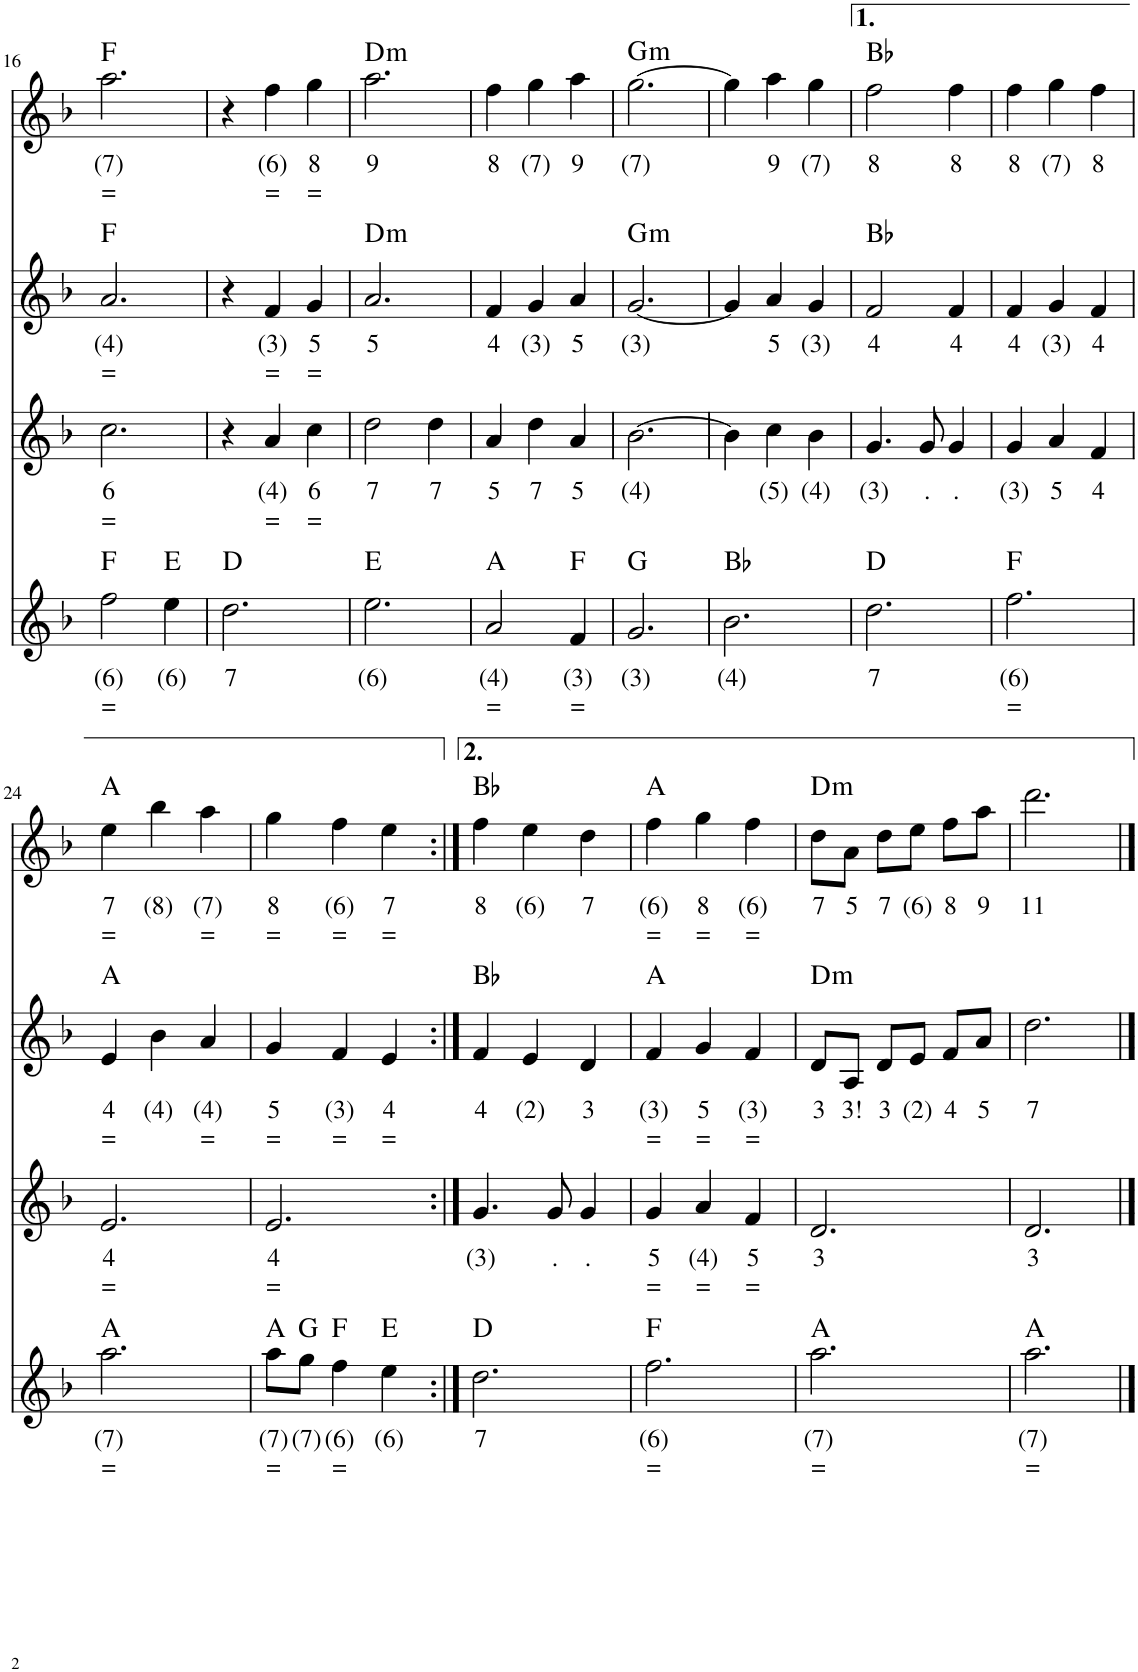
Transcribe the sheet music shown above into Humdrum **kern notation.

**kern	**text	**text	**kern	**text	**text	**kern	**text	**text	**kern	**text	**text	**harte
*part4	*part4	*part4	*part3	*part3	*part3	*part2	*part2	*part2	*part1	*part1	*part1	*part1
*staff4	*staff4	*staff4	*staff3	*staff3	*staff3	*staff2	*staff2	*staff2	*staff1	*staff1	*staff1	*
*I"Stem	*	*	*I"Stem	*	*	*I"Stem	*	*	*I"Stem	*	*	*
!!LO:PB:g=z
*clefG2	*	*	*clefG2	*	*	*clefG2	*	*	*clefG2	*	*	*
*k[b-]	*	*	*k[b-]	*	*	*k[b-]	*	*	*k[b-]	*	*	*
*M3/4	*	*	*M3/4	*	*	*M3/4	*	*	*M3/4	*	*	*
=16	=16	=16	=16	=16	=16	=16	=16	=16	=16	=16	=16	=16
!	!LO:LY:b	!LO:LY:b	!	!LO:LY:b	!LO:LY:b	!	!LO:LY:b	!LO:LY:b	!	!LO:LY:b	!LO:LY:b	!
2ff\	(6)	=	2.cc\	6	=	2.a/	(4)	=	2.aa\	(7)	=	F:maj
!	!LO:LY:b	!	!	!	!	!	!	!	!	!	!	!
4ee\	(6)	.	.	.	.	.	.	.	.	.	.	.
=17	=17	=17	=17	=17	=17	=17	=17	=17	=17	=17	=17	=17
!	!LO:LY:b	!	!	!	!	!	!	!	!	!	!	!
2.dd\	7	.	4r	.	.	4r	.	.	4r	.	.	.
!	!	!	!	!LO:LY:b	!LO:LY:b	!	!LO:LY:b	!LO:LY:b	!	!LO:LY:b	!LO:LY:b	!
.	.	.	4a/	(4)	=	4f/	(3)	=	4ff\	(6)	=	.
!	!	!	!	!LO:LY:b	!LO:LY:b	!	!LO:LY:b	!LO:LY:b	!	!LO:LY:b	!LO:LY:b	!
.	.	.	4cc\	6	=	4g/	5	=	4gg\	8	=	.
=18	=18	=18	=18	=18	=18	=18	=18	=18	=18	=18	=18	=18
!	!LO:LY:b	!	!	!LO:LY:b	!	!	!LO:LY:b	!	!	!LO:LY:b	!	!LO:H:kt=m
2.ee\	(6)	.	2dd\	7	.	2.a/	5	.	2.aa\	9	.	D:min
!	!	!	!	!LO:LY:b	!	!	!	!	!	!	!	!
.	.	.	4dd\	7	.	.	.	.	.	.	.	.
=19	=19	=19	=19	=19	=19	=19	=19	=19	=19	=19	=19	=19
!	!LO:LY:b	!LO:LY:b	!	!LO:LY:b	!	!	!LO:LY:b	!	!	!LO:LY:b	!	!
2a/	(4)	=	4a/	5	.	4f/	4	.	4ff\	8	.	.
!	!	!	!	!LO:LY:b	!	!	!LO:LY:b	!	!	!LO:LY:b	!	!
.	.	.	4dd\	7	.	4g/	(3)	.	4gg\	(7)	.	.
!	!LO:LY:b	!LO:LY:b	!	!LO:LY:b	!	!	!LO:LY:b	!	!	!LO:LY:b	!	!
4f/	(3)	=	4a/	5	.	4a/	5	.	4aa\	9	.	.
=20	=20	=20	=20	=20	=20	=20	=20	=20	=20	=20	=20	=20
!	!LO:LY:b	!	!	!LO:LY:b	!	!	!LO:LY:b	!	!	!LO:LY:b	!	!LO:H:kt=m
2.g/	(3)	.	[2.b-\	(4)	.	[2.g/	(3)	.	[2.gg\	(7)	.	G:min
=21	=21	=21	=21	=21	=21	=21	=21	=21	=21	=21	=21	=21
!	!LO:LY:b	!	!	!	!	!	!	!	!	!	!	!
2.b-\	(4)	.	4b-\]	.	.	4g/]	.	.	4gg\]	.	.	.
!	!	!	!	!LO:LY:b	!	!	!LO:LY:b	!	!	!LO:LY:b	!	!
.	.	.	4cc\	(5)	.	4a/	5	.	4aa\	9	.	.
!	!	!	!	!LO:LY:b	!	!	!LO:LY:b	!	!	!LO:LY:b	!	!
.	.	.	4b-\	(4)	.	4g/	(3)	.	4gg\	(7)	.	.
=22	=22	=22	=22	=22	=22	=22	=22	=22	=22	=22	=22	=22
!	!LO:LY:b	!	!	!LO:LY:b	!	!	!LO:LY:b	!	!	!LO:LY:b	!	!
2.dd\	7	.	4.g/	(3)	.	2f/	4	.	2ff\	8	.	Bb:maj
!	!	!	!	!LO:LY:b	!	!	!	!	!	!	!	!
.	.	.	8g/	.	.	.	.	.	.	.	.	.
!	!	!	!	!LO:LY:b	!	!	!LO:LY:b	!	!	!LO:LY:b	!	!
.	.	.	4g/	.	.	4f/	4	.	4ff\	8	.	.
=23	=23	=23	=23	=23	=23	=23	=23	=23	=23	=23	=23	=23
!	!LO:LY:b	!LO:LY:b	!	!LO:LY:b	!	!	!LO:LY:b	!	!	!LO:LY:b	!	!
2.ff\	(6)	=	4g/	(3)	.	4f/	4	.	4ff\	8	.	.
!	!	!	!	!LO:LY:b	!	!	!LO:LY:b	!	!	!LO:LY:b	!	!
.	.	.	4a/	5	.	4g/	(3)	.	4gg\	(7)	.	.
!	!	!	!	!LO:LY:b	!	!	!LO:LY:b	!	!	!LO:LY:b	!	!
.	.	.	4f/	4	.	4f/	4	.	4ff\	8	.	.
!!LO:LB:g=z
=24	=24	=24	=24	=24	=24	=24	=24	=24	=24	=24	=24	=24
!	!LO:LY:b	!LO:LY:b	!	!LO:LY:b	!LO:LY:b	!	!LO:LY:b	!LO:LY:b	!	!LO:LY:b	!LO:LY:b	!
2.aa\	(7)	=	2.e/	4	=	4e/	4	=	4ee\	7	=	A:maj
!	!	!	!	!	!	!	!LO:LY:b	!	!	!LO:LY:b	!	!
.	.	.	.	.	.	4b-\	(4)	.	4bb-\	(8)	.	.
!	!	!	!	!	!	!	!LO:LY:b	!LO:LY:b	!	!LO:LY:b	!LO:LY:b	!
.	.	.	.	.	.	4a/	(4)	=	4aa\	(7)	=	.
=25	=25	=25	=25	=25	=25	=25	=25	=25	=25	=25	=25	=25
!	!LO:LY:b	!LO:LY:b	!	!LO:LY:b	!LO:LY:b	!	!LO:LY:b	!LO:LY:b	!	!LO:LY:b	!LO:LY:b	!
8aa\L	(7)	=	2.e/	4	=	4g/	5	=	4gg\	8	=	.
!	!LO:LY:b	!	!	!	!	!	!	!	!	!	!	!
8gg\J	(7)	.	.	.	.	.	.	.	.	.	.	.
!	!LO:LY:b	!LO:LY:b	!	!	!	!	!LO:LY:b	!LO:LY:b	!	!LO:LY:b	!LO:LY:b	!
4ff\	(6)	=	.	.	.	4f/	(3)	=	4ff\	(6)	=	.
!	!LO:LY:b	!	!	!	!	!	!LO:LY:b	!LO:LY:b	!	!LO:LY:b	!LO:LY:b	!
4ee\	(6)	.	.	.	.	4e/	4	=	4ee\	7	=	.
=26:|!	=26:|!	=26:|!	=26:|!	=26:|!	=26:|!	=26:|!	=26:|!	=26:|!	=26:|!	=26:|!	=26:|!	=26:|!
!	!LO:LY:b	!	!	!LO:LY:b	!	!	!LO:LY:b	!	!	!LO:LY:b	!	!
2.dd\	7	.	4.g/	(3)	.	4f/	4	.	4ff\	8	.	Bb:maj
!	!	!	!	!	!	!	!LO:LY:b	!	!	!LO:LY:b	!	!
.	.	.	.	.	.	4e/	(2)	.	4ee\	(6)	.	.
!	!	!	!	!LO:LY:b	!	!	!	!	!	!	!	!
.	.	.	8g/	.	.	.	.	.	.	.	.	.
!	!	!	!	!LO:LY:b	!	!	!LO:LY:b	!	!	!LO:LY:b	!	!
.	.	.	4g/	.	.	4d/	3	.	4dd\	7	.	.
=27	=27	=27	=27	=27	=27	=27	=27	=27	=27	=27	=27	=27
!	!LO:LY:b	!LO:LY:b	!	!LO:LY:b	!LO:LY:b	!	!LO:LY:b	!LO:LY:b	!	!LO:LY:b	!LO:LY:b	!
2.ff\	(6)	=	4g/	5	=	4f/	(3)	=	4ff\	(6)	=	A:maj
!	!	!	!	!LO:LY:b	!LO:LY:b	!	!LO:LY:b	!LO:LY:b	!	!LO:LY:b	!LO:LY:b	!
.	.	.	4a/	(4)	=	4g/	5	=	4gg\	8	=	.
!	!	!	!	!LO:LY:b	!LO:LY:b	!	!LO:LY:b	!LO:LY:b	!	!LO:LY:b	!LO:LY:b	!
.	.	.	4f/	5	=	4f/	(3)	=	4ff\	(6)	=	.
=28	=28	=28	=28	=28	=28	=28	=28	=28	=28	=28	=28	=28
!	!LO:LY:b	!LO:LY:b	!	!LO:LY:b	!	!	!LO:LY:b	!	!	!LO:LY:b	!	!LO:H:kt=m
2.aa\	(7)	=	2.d/	3	.	8d/L	3	.	8dd\L	7	.	D:min
!	!	!	!	!	!	!	!LO:LY:b	!	!	!LO:LY:b	!	!
.	.	.	.	.	.	8A/J	3!	.	8a\J	5	.	.
!	!	!	!	!	!	!	!LO:LY:b	!	!	!LO:LY:b	!	!
.	.	.	.	.	.	8d/L	3	.	8dd\L	7	.	.
!	!	!	!	!	!	!	!LO:LY:b	!	!	!LO:LY:b	!	!
.	.	.	.	.	.	8e/J	(2)	.	8ee\J	(6)	.	.
!	!	!	!	!	!	!	!LO:LY:b	!	!	!LO:LY:b	!	!
.	.	.	.	.	.	8f/L	4	.	8ff\L	8	.	.
!	!	!	!	!	!	!	!LO:LY:b	!	!	!LO:LY:b	!	!
.	.	.	.	.	.	8a/J	5	.	8aa\J	9	.	.
=29	=29	=29	=29	=29	=29	=29	=29	=29	=29	=29	=29	=29
!	!LO:LY:b	!LO:LY:b	!	!LO:LY:b	!	!	!LO:LY:b	!	!	!LO:LY:b	!	!
2.aa\	(7)	=	2.d/	3	.	2.dd\	7	.	2.ddd\	11	.	.
==	==	==	==	==	==	==	==	==	==	==	==	==
*-	*-	*-	*-	*-	*-	*-	*-	*-	*-	*-	*-	*-
